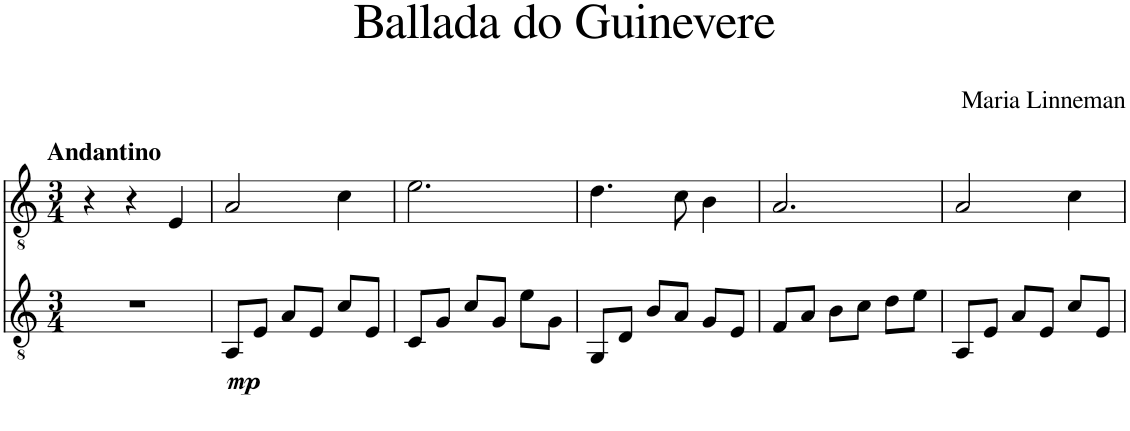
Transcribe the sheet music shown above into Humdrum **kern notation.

**kern	**dynam	**kern
*part2	*part2	*part1
*staff2	*staff2	*staff1
*I"Guitar	*	*I"Guitar
*clefGv2	*	*clefGv2
*k[]	*	*k[]
*M3/4	*	*M3/4
=1	=1	=1
!	!	!LO:TX:a:B:t=Andantino
2.r	.	4r
.	.	4r
.	.	4E/
=2	=2	=2
!	!LO:DY:b	!
8AA/L	mp	2A/
8E/J	.	.
8A/L	.	.
8E/J	.	.
8c/L	.	4c\
8E/J	.	.
=3	=3	=3
8C/L	.	2.e\
8G/J	.	.
8c/L	.	.
8G/J	.	.
8e\L	.	.
8G\J	.	.
=4	=4	=4
8GG/L	.	4.d\
8D/J	.	.
8B/L	.	.
8A/J	.	8c\
8G/L	.	4B\
8E/J	.	.
=5	=5	=5
!	!LO:HP:b	!
8F/L	<	2.A/
8A/J	.	.
8B\L	.	.
8c\J	.	.
8d\L	.	.
8e\J	.	.
.	[	.
=6	=6	=6
8AA/L	.	2A/
8E/J	.	.
8A/L	.	.
8E/J	.	.
8c/L	.	4c\
8E/J	.	.
=	=	=
*-	*-	*-
